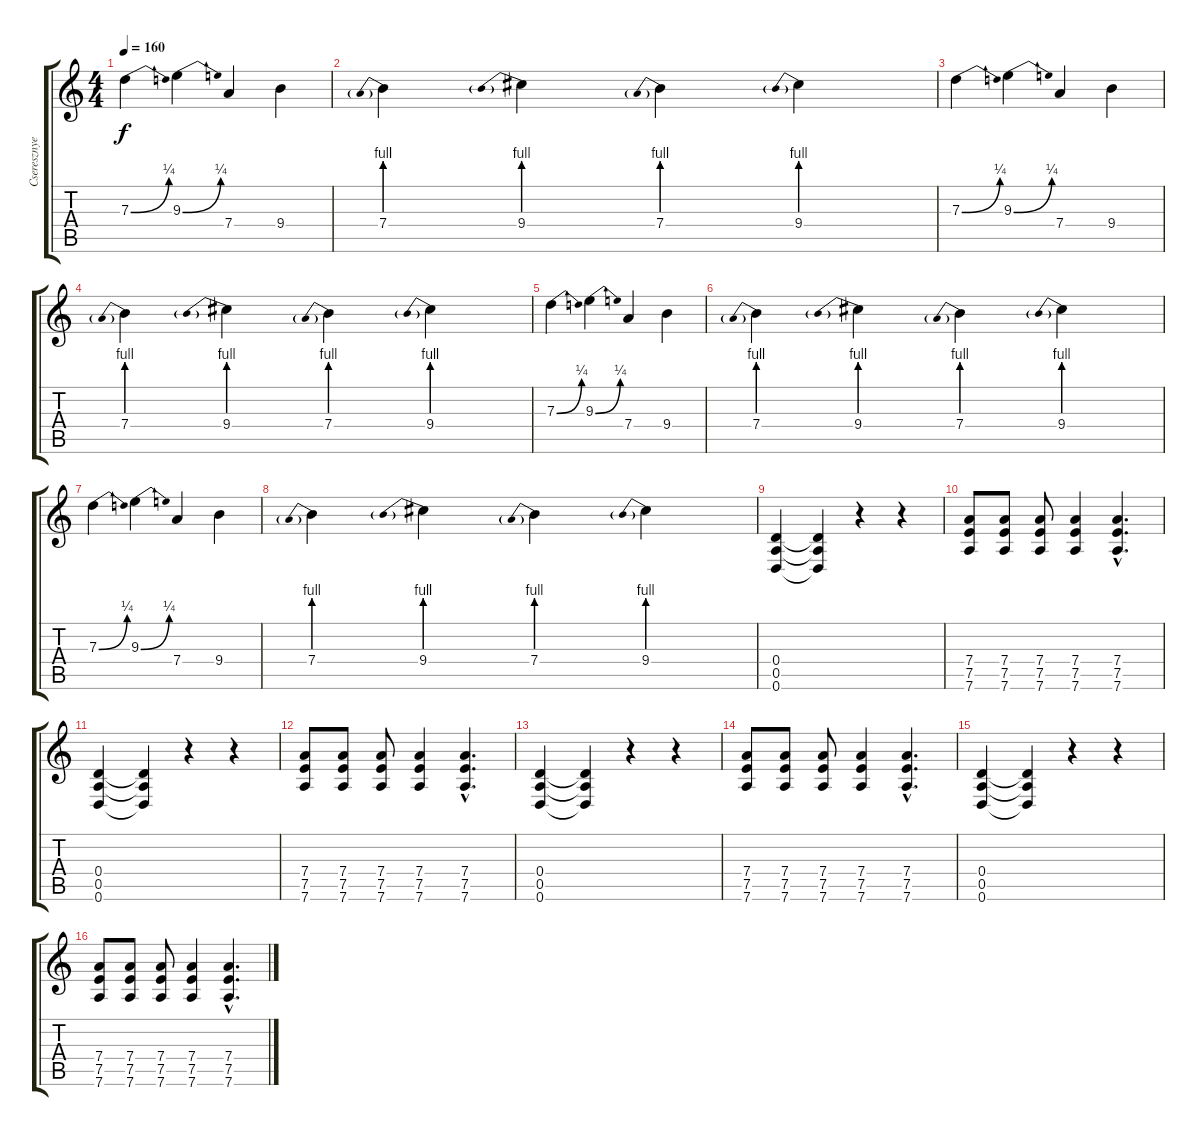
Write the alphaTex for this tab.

\track ("Cseresznye - Gitár - Ritmus" "Cseresznye") {instrument distortionguitar}
\staff {score tabs}
\tuning (E4 B3 G3 D3 A2 D2) {hide}
\ts (4 4)
\tempo 160
\clef g2
\ks c
7.3{be (bend 0 0 60 1)}.4{dy f volume 10} 9.3{be (bend 0 0 60 1)}.4 7.4.4 9.4.4 |
7.4{be (prebend 0 4 60 4)}.4 9.4{be (prebend 0 4 60 4)}.4 7.4{be (prebend 0 4 60 4)}.4 9.4{be (prebend 0 4 60 4)}.4 |
7.3{be (bend 0 0 60 1)}.4{volume 10} 9.3{be (bend 0 0 60 1)}.4 7.4.4 9.4.4 |
7.4{be (prebend 0 4 60 4)}.4 9.4{be (prebend 0 4 60 4)}.4 7.4{be (prebend 0 4 60 4)}.4 9.4{be (prebend 0 4 60 4)}.4 |
7.3{be (bend 0 0 60 1)}.4{volume 10} 9.3{be (bend 0 0 60 1)}.4 7.4.4 9.4.4 |
7.4{be (prebend 0 4 60 4)}.4 9.4{be (prebend 0 4 60 4)}.4 7.4{be (prebend 0 4 60 4)}.4 9.4{be (prebend 0 4 60 4)}.4 |
7.3{be (bend 0 0 60 1)}.4{volume 10} 9.3{be (bend 0 0 60 1)}.4 7.4.4 9.4.4 |
7.4{be (prebend 0 4 60 4)}.4 9.4{be (prebend 0 4 60 4)}.4 7.4{be (prebend 0 4 60 4)}.4 9.4{be (prebend 0 4 60 4)}.4 |
(0.4 0.5 0.6).4{volume 13} (0.4{t} 0.5{t} 0.6{t}).4 r.4 r.4 |
(7.4 7.5 7.6).8 (7.4 7.5 7.6).8 (7.4 7.5 7.6).8 (7.4 7.5 7.6).4 (7.4{hac} 7.5{hac} 7.6{hac}).4{d} |
(0.4 0.5 0.6).4{volume 13} (0.4{t} 0.5{t} 0.6{t}).4 r.4 r.4 |
(7.4 7.5 7.6).8 (7.4 7.5 7.6).8 (7.4 7.5 7.6).8 (7.4 7.5 7.6).4 (7.4{hac} 7.5{hac} 7.6{hac}).4{d} |
(0.4 0.5 0.6).4{volume 13} (0.4{t} 0.5{t} 0.6{t}).4 r.4 r.4 |
(7.4 7.5 7.6).8 (7.4 7.5 7.6).8 (7.4 7.5 7.6).8 (7.4 7.5 7.6).4 (7.4{hac} 7.5{hac} 7.6{hac}).4{d} |
(0.4 0.5 0.6).4{volume 13} (0.4{t} 0.5{t} 0.6{t}).4 r.4 r.4 |
(7.4 7.5 7.6).8 (7.4 7.5 7.6).8 (7.4 7.5 7.6).8 (7.4 7.5 7.6).4 (7.4{hac} 7.5{hac} 7.6{hac}).4{d}
